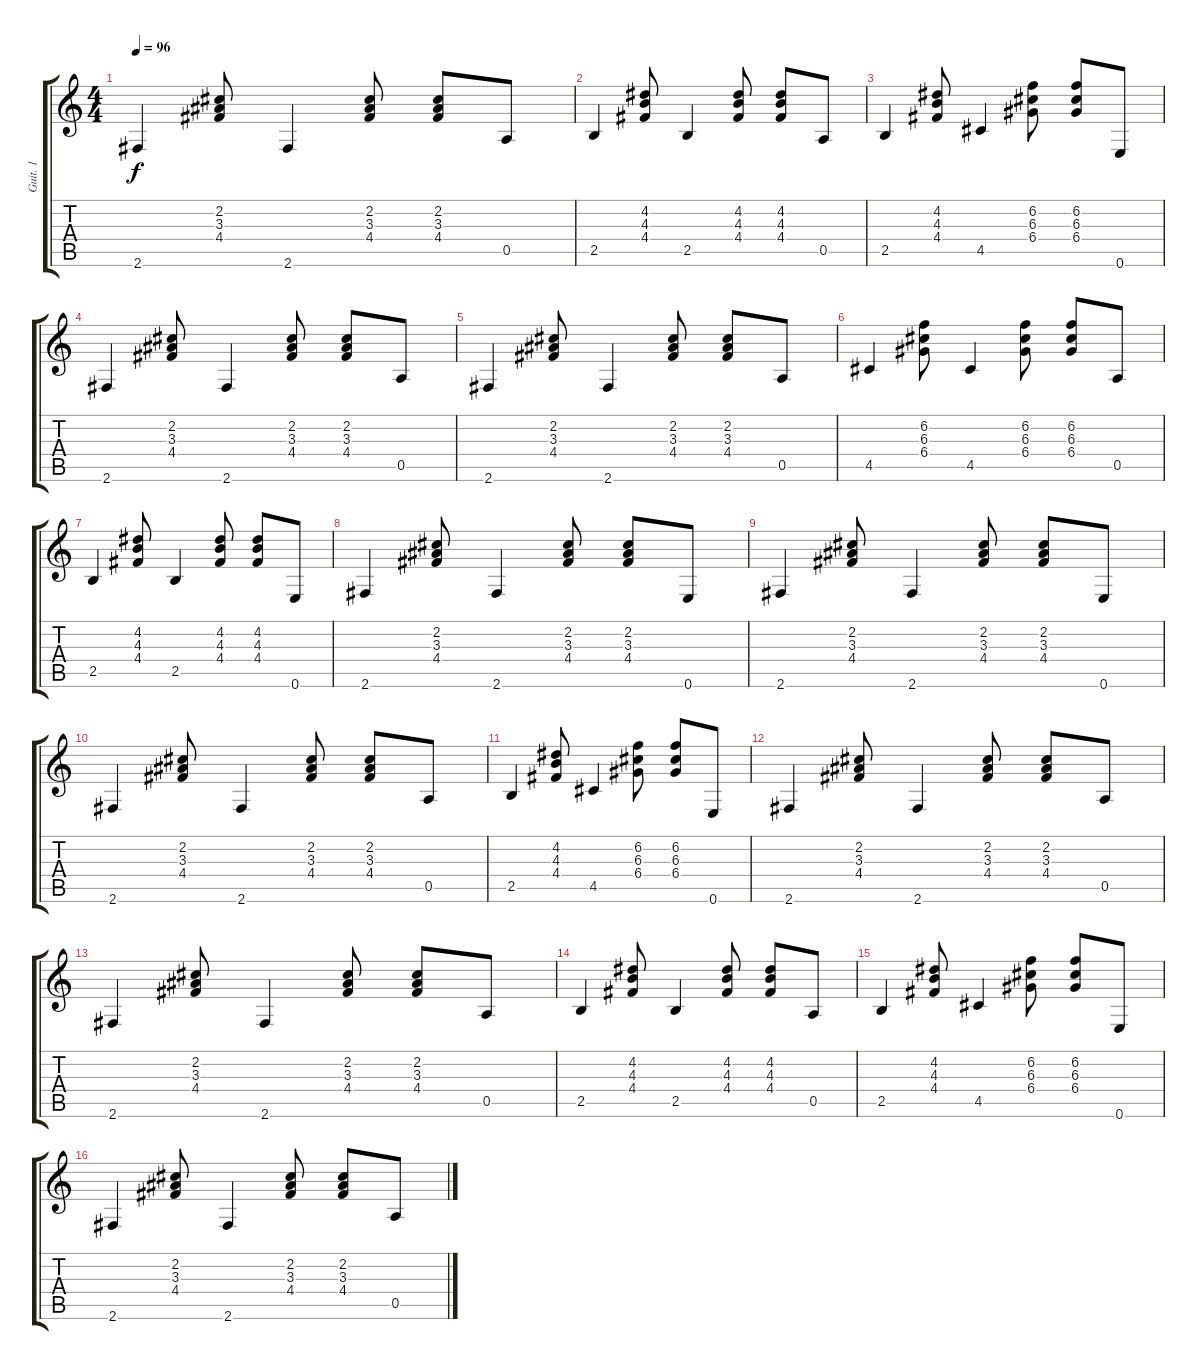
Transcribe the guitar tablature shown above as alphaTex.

\track ("Guit. 1" "Guit. 1") {instrument electricguitarclean}
\staff {score tabs}
\tuning (E4 B3 G3 D3 A2 E2) {hide}
\ts (4 4)
\tempo 96
\clef g2
\ks c
2.6.4{dy f} (2.2 3.3 4.4).8 2.6.4 (2.2 3.3 4.4).8 (2.2 3.3 4.4).8 0.5.8 |
2.5.4 (4.2 4.3 4.4).8 2.5.4 (4.2 4.3 4.4).8 (4.2 4.3 4.4).8 0.5.8 |
2.5.4 (4.2 4.3 4.4).8 4.5.4 (6.2 6.3 6.4).8 (6.2 6.3 6.4).8 0.6.8 |
2.6.4 (2.2 3.3 4.4).8 2.6.4 (2.2 3.3 4.4).8 (2.2 3.3 4.4).8 0.5.8 |
2.6.4 (2.2 3.3 4.4).8 2.6.4 (2.2 3.3 4.4).8 (2.2 3.3 4.4).8 0.5.8 |
4.5.4 (6.2 6.3 6.4).8 4.5.4 (6.2 6.3 6.4).8 (6.2 6.3 6.4).8 0.5.8 |
2.5.4 (4.2 4.3 4.4).8 2.5.4 (4.2 4.3 4.4).8 (4.2 4.3 4.4).8 0.6.8 |
2.6.4 (2.2 3.3 4.4).8 2.6.4 (2.2 3.3 4.4).8 (2.2 3.3 4.4).8 0.6.8 |
2.6.4 (2.2 3.3 4.4).8 2.6.4 (2.2 3.3 4.4).8 (2.2 3.3 4.4).8 0.6.8 |
2.6.4 (2.2 3.3 4.4).8 2.6.4 (2.2 3.3 4.4).8 (2.2 3.3 4.4).8 0.5.8 |
2.5.4 (4.2 4.3 4.4).8 4.5.4 (6.2 6.3 6.4).8 (6.2 6.3 6.4).8 0.6.8 |
2.6.4 (2.2 3.3 4.4).8 2.6.4 (2.2 3.3 4.4).8 (2.2 3.3 4.4).8 0.5.8 |
2.6.4 (2.2 3.3 4.4).8 2.6.4 (2.2 3.3 4.4).8 (2.2 3.3 4.4).8 0.5.8 |
2.5.4 (4.2 4.3 4.4).8 2.5.4 (4.2 4.3 4.4).8 (4.2 4.3 4.4).8 0.5.8 |
2.5.4 (4.2 4.3 4.4).8 4.5.4 (6.2 6.3 6.4).8 (6.2 6.3 6.4).8 0.6.8 |
2.6.4 (2.2 3.3 4.4).8 2.6.4 (2.2 3.3 4.4).8 (2.2 3.3 4.4).8 0.5.8
